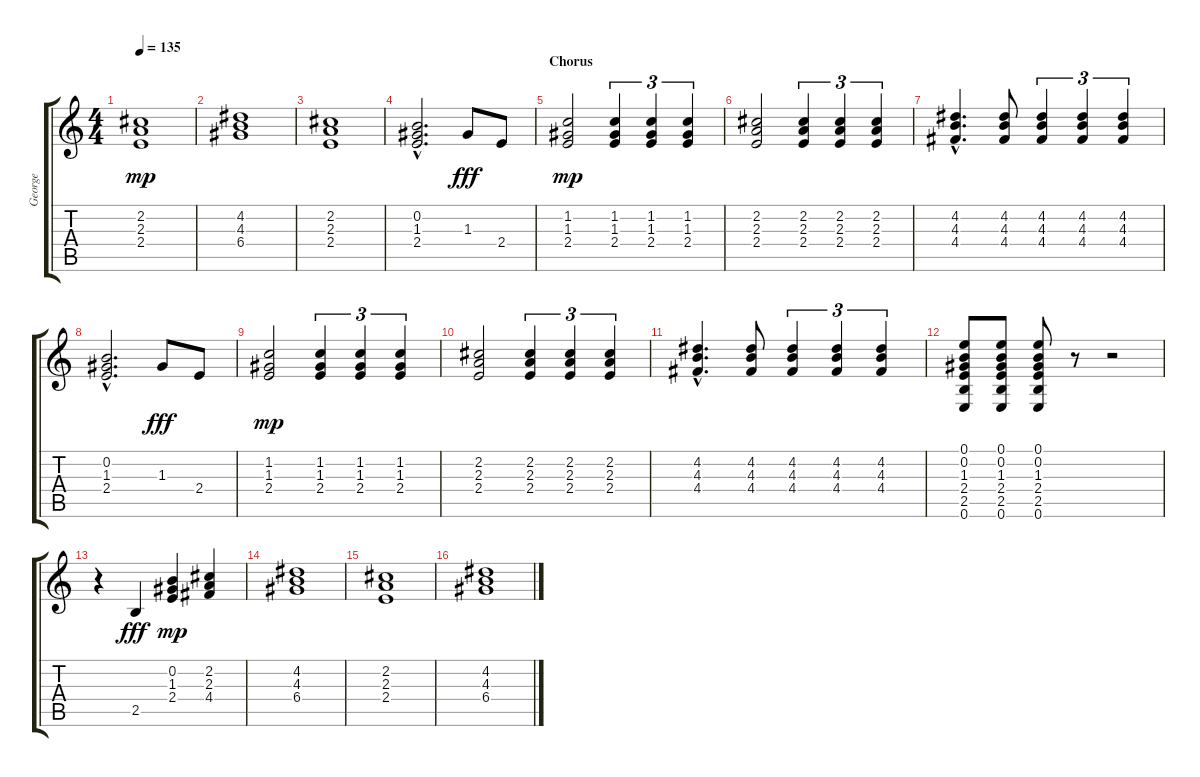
\track ("George" "George") {instrument electricguitarclean}
\staff {score tabs}
\tuning (E4 B3 G3 D3 A2 E2) {hide}
\ts (4 4)
\tempo 135
\clef g2
\ks c
(2.2 2.3 2.4).1{dy mp} |
(4.2 4.3 6.4).1 |
(2.2 2.3 2.4).1 |
(0.2{hac} 1.3{hac} 2.4{hac}).2{d} 1.3.8{dy fff} 2.4.8 |
\section ("" "Chorus")
(1.2 1.3 2.4).2{dy mp} (1.2 1.3 2.4).4{tu (3 2)} (1.2 1.3 2.4).4{tu (3 2)} (1.2 1.3 2.4).4{tu (3 2)} |
(2.2 2.3 2.4).2 (2.2 2.3 2.4).4{tu (3 2)} (2.2 2.3 2.4).4{tu (3 2)} (2.2 2.3 2.4).4{tu (3 2)} |
(4.2{hac} 4.3{hac} 4.4{hac}).4{d} (4.2 4.3 4.4).8 (4.2 4.3 4.4).4{tu (3 2)} (4.2 4.3 4.4).4{tu (3 2)} (4.2 4.3 4.4).4{tu (3 2)} |
(0.2{hac} 1.3{hac} 2.4{hac}).2{d} 1.3.8{dy fff} 2.4.8 |
(1.2 1.3 2.4).2{dy mp} (1.2 1.3 2.4).4{tu (3 2)} (1.2 1.3 2.4).4{tu (3 2)} (1.2 1.3 2.4).4{tu (3 2)} |
(2.2 2.3 2.4).2 (2.2 2.3 2.4).4{tu (3 2)} (2.2 2.3 2.4).4{tu (3 2)} (2.2 2.3 2.4).4{tu (3 2)} |
(4.2{hac} 4.3{hac} 4.4{hac}).4{d} (4.2 4.3 4.4).8 (4.2 4.3 4.4).4{tu (3 2)} (4.2 4.3 4.4).4{tu (3 2)} (4.2 4.3 4.4).4{tu (3 2)} |
(0.1 0.2 1.3 2.4 2.5 0.6).8 (0.1 0.2 1.3 2.4 2.5 0.6).8 (0.1 0.2 1.3 2.4 2.5 0.6).8 r.8 r.2 |
r.4 2.5.4{dy fff} (0.2 1.3 2.4).4{dy mp} (2.2 2.3 4.4).4 |
(4.2 4.3 6.4).1 |
(2.2 2.3 2.4).1 |
(4.2 4.3 6.4).1
